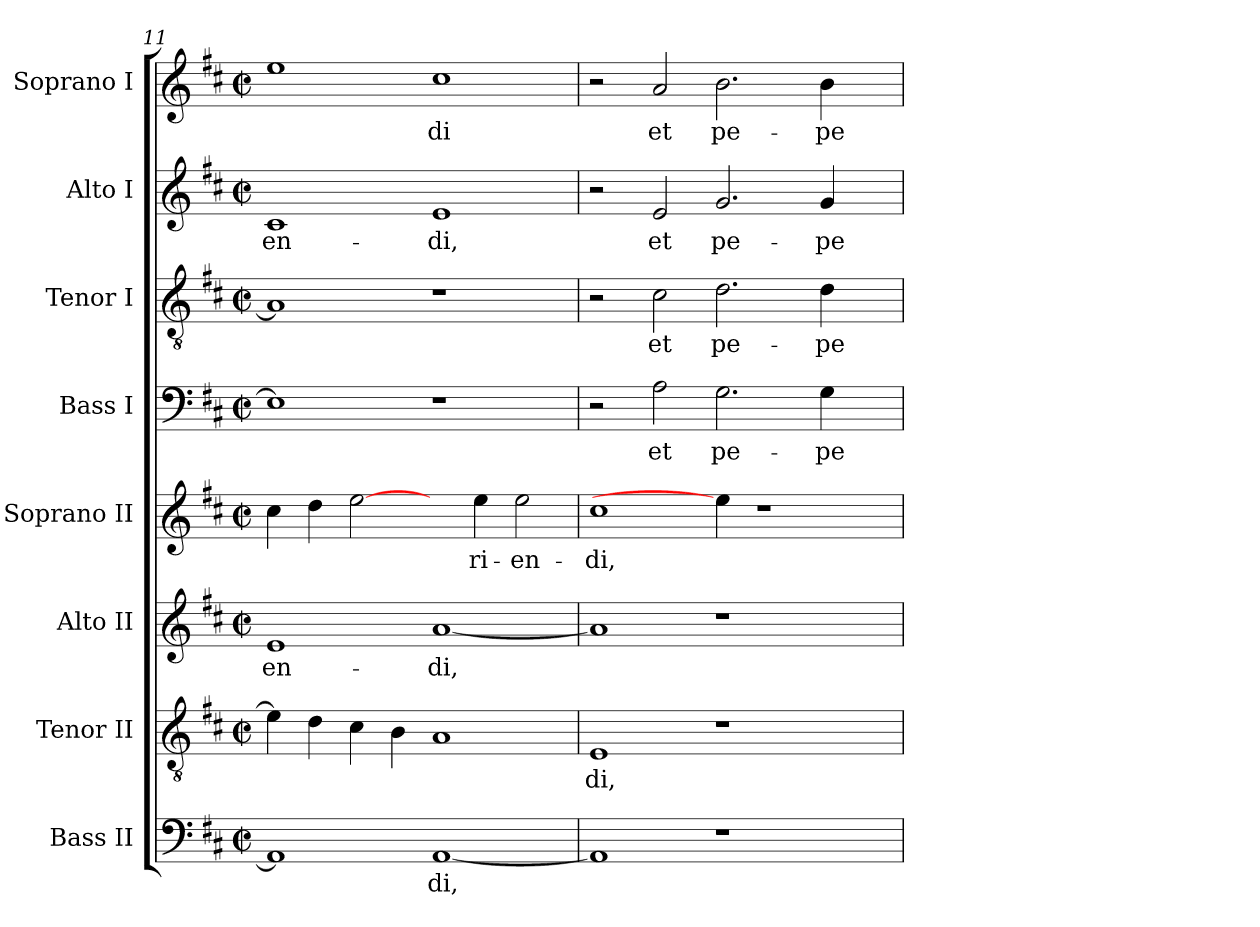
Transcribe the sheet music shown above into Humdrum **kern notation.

**kern	**text	**kern	**text	**kern	**text	**kern	**text	**kern	**text	**kern	**text	**kern	**text	**kern	**text
*part8	*part8	*part7	*part7	*part6	*part6	*part5	*part5	*part4	*part4	*part3	*part3	*part2	*part2	*part1	*part1
*staff8	*staff8	*staff7	*staff7	*staff6	*staff6	*staff5	*staff5	*staff4	*staff4	*staff3	*staff3	*staff2	*staff2	*staff1	*staff1
*I"Bass II	*	*I"Tenor II	*	*I"Alto II	*	*I"Soprano II	*	*I"Bass I	*	*I"Tenor I	*	*I"Alto I	*	*I"Soprano I	*
*I'B. II	*	*	*	*	*	*I'A. I	*	*	*	*	*	*I'T. I	*	*	*
!!LO:PB:g=z
*clefF4	*	*clefGv2	*	*clefG2	*	*clefG2	*	*clefF4	*	*clefGv2	*	*clefG2	*	*clefG2	*
*	*	*	*	*	*	*	*	*ITrd7c12	*	*	*	*ITrd7c12	*	*	*
*k[f#c#]	*	*k[f#c#]	*	*k[f#c#]	*	*k[f#c#]	*	*k[f#c#]	*	*k[f#c#]	*	*k[f#c#]	*	*k[f#c#]	*
*D:	*	*D:	*	*D:	*	*D:	*	*D:	*	*D:	*	*D:	*	*D:	*
*M2/2	*	*M2/2	*	*M2/2	*	*M2/2	*	*M2/2	*	*M2/2	*	*M2/2	*	*M2/2	*
*met(c|)	*	*met(c|)	*	*met(c|)	*	*met(c|)	*	*met(c|)	*	*met(c|)	*	*met(c|)	*	*met(c|)	*
=11	=11	=11	=11	=11	=11	=11	=11	=11	=11	=11	=11	=11	=11	=11	=11
!	!	!	!	!	!LO:LY:b:color=#000000	!	!	!	!	!	!	!	!	!	!
!	!	!	!	!	!	!	!	!	!	!	!	!	!LO:LY:b:color=#000000	!	!
1AAi]	.	4ei\]	.	1ei	-en-	4cc#i\	.	1EEi]	.	1Ai]	.	1C#i	-en-	1eei	.
.	.	4di\	.	.	.	4ddi\	.	.	.	.	.	.	.	.	.
.	.	4c#i\	.	.	.	[2eei\	.	.	.	.	.	.	.	.	.
.	.	4Bi\	.	.	.	.	.	.	.	.	.	.	.	.	.
!	!LO:LY:b:color=#000000	!	!	!	!	!	!	!	!	!	!	!	!	!	!
!	!	!	!	!	!LO:LY:b:color=#000000	!	!	!	!	!	!	!	!	!	!
!	!	!	!	!	!	!	!	!	!	!	!	!	!LO:LY:b:color=#000000	!	!
!	!	!	!	!	!	!	!	!	!	!	!	!	!	!	!LO:LY:b:color=#000000
[<1AAi	-di,	1Ai	.	[<1ai	-di,	4ryy	.	1r	.	1r	.	1Ei	-di,	1cc#i	-di
!	!	!	!	!	!	!	!LO:LY:b:color=#000000	!	!	!	!	!	!	!	!
.	.	.	.	.	.	4eei\	-ri-	.	.	.	.	.	.	.	.
!	!	!	!	!	!	!	!LO:LY:b:color=#000000	!	!	!	!	!	!	!	!
.	.	.	.	.	.	2eei\	-en-	.	.	.	.	.	.	.	.
=12	=12	=12	=12	=12	=12	=12	=12	=12	=12	=12	=12	=12	=12	=12	=12
!	!	!	!LO:LY:b:color=#000000	!	!	!	!	!	!	!	!	!	!	!	!
!	!	!	!	!	!	!	!LO:LY:b:color=#000000	!	!	!	!	!	!	!	!
1AAi]	.	1Ei	-di,	1ai]	.	1cc#i	-di,	2r	.	2r	.	2r	.	2r	.
!	!	!	!	!	!	!	!	!	!LO:LY:b:color=#000000	!	!	!	!	!	!
!	!	!	!	!	!	!	!	!	!	!	!LO:LY:b:color=#000000	!	!	!	!
!	!	!	!	!	!	!	!	!	!	!	!	!	!LO:LY:b:color=#000000	!	!
!	!	!	!	!	!	!	!	!	!	!	!	!	!	!	!LO:LY:b:color=#000000
.	.	.	.	.	.	.	.	2AAi\	et	2c#i\	et	2Ei/	et	2ai/	et
!	!	!	!	!	!	!	!	!	!LO:LY:b:color=#000000	!	!	!	!	!	!
!	!	!	!	!	!	!	!	!	!	!	!LO:LY:b:color=#000000	!	!	!	!
!	!	!	!	!	!	!	!	!	!	!	!	!	!LO:LY:b:color=#000000	!	!
!	!	!	!	!	!	!	!	!	!	!	!	!	!	!	!LO:LY:b:color=#000000
1r	.	1r	.	1r	.	4eei\]	.	2.GGi\	pe-	2.di\	pe-	2.Gi/	pe-	2.bi\	pe-
.	.	.	.	.	.	1r	.	.	.	.	.	.	.	.	.
!	!	!	!	!	!	!	!	!	!LO:LY:b:color=#000000	!	!	!	!	!	!
!	!	!	!	!	!	!	!	!	!	!	!LO:LY:b:color=#000000	!	!	!	!
!	!	!	!	!	!	!	!	!	!	!	!	!	!LO:LY:b:color=#000000	!	!
!	!	!	!	!	!	!	!	!	!	!	!	!	!	!	!LO:LY:b:color=#000000
.	.	.	.	.	.	.	.	4GGi\	-pe-	4di\	-pe-	4Gi/	-pe-	4bi\	-pe-
4ryy	.	4ryy	.	4ryy	.	.	.	4ryy	.	4ryy	.	4ryy	.	4ryy	.
=	=	=	=	=	=	=	=	=	=	=	=	=	=	=	=
*-	*-	*-	*-	*-	*-	*-	*-	*-	*-	*-	*-	*-	*-	*-	*-
